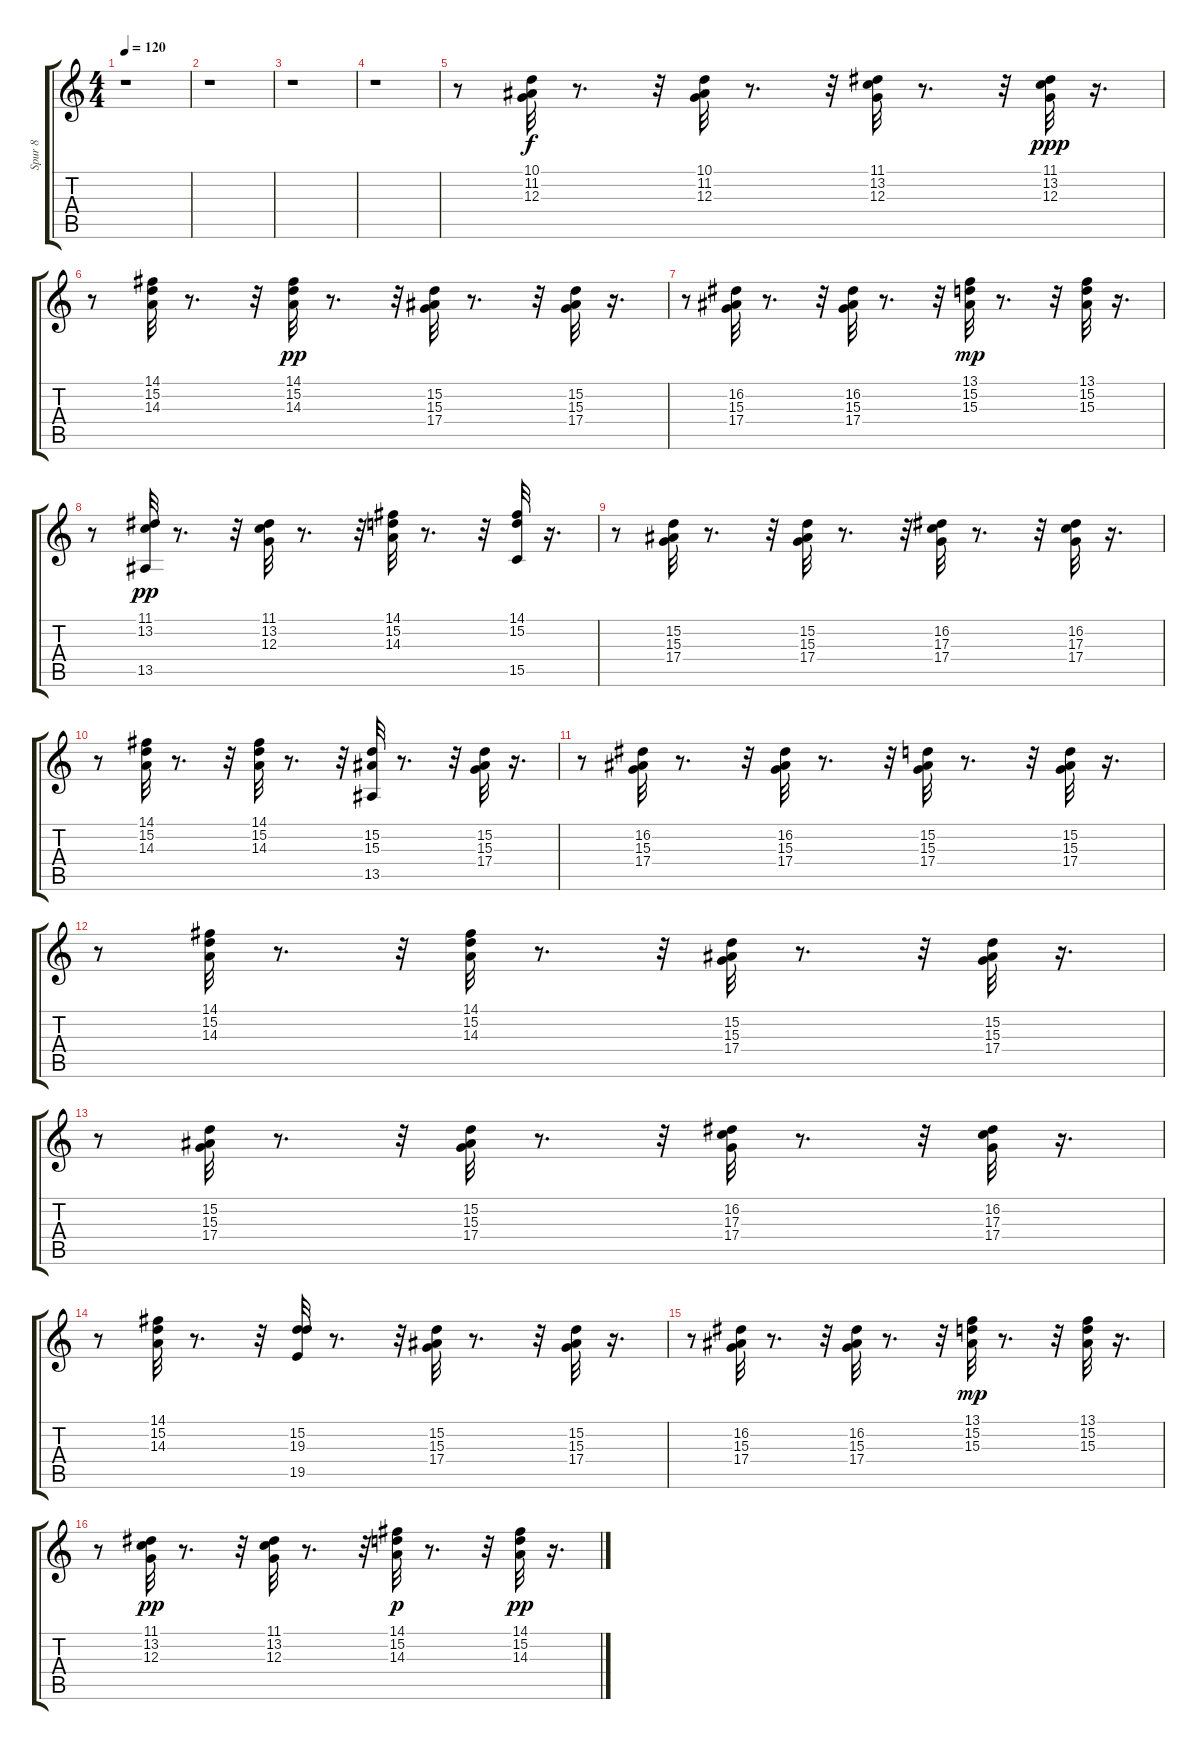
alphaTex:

\track ("Spur 8" "Spur 8") {instrument xylophone}
\staff {score tabs}
\tuning (E4 B3 G3 D3 A2 E2) {hide}
\ts (4 4)
\tempo 120
\clef g2
\ks c
r.1{dy f instrument xylophone} |
r.1 |
r.1 |
r.1 |
r.8 (10.1 11.2 12.3).32 r.8{d} r.32 (10.1 11.2 12.3).32 r.8{d} r.32 (11.1 13.2 12.3).32 r.8{d} r.32 (11.1 13.2 12.3).32{dy ppp} r.16{d} |
r.8 (14.1 15.2 14.3).32 r.8{d} r.32 (14.1 15.2 14.3).32{dy pp} r.8{d} r.32 (15.2 15.3 17.4).32 r.8{d} r.32 (15.2 15.3 17.4).32 r.16{d} |
r.8 (16.2 15.3 17.4).32 r.8{d} r.32 (16.2 15.3 17.4).32 r.8{d} r.32 (13.1 15.2 15.3).32{dy mp} r.8{d} r.32 (13.1 15.2 15.3).32 r.16{d} |
r.8 (11.1 13.2 13.5).32{dy pp} r.8{d} r.32 (11.1 13.2 12.3).32 r.8{d} r.32 (14.1 15.2 14.3).32 r.8{d} r.32 (14.1 15.2 15.5).32 r.16{d} |
r.8 (15.2 15.3 17.4).32 r.8{d} r.32 (15.2 15.3 17.4).32 r.8{d} r.32 (16.2 17.3 17.4).32 r.8{d} r.32 (16.2 17.3 17.4).32 r.16{d} |
r.8 (14.1 15.2 14.3).32 r.8{d} r.32 (14.1 15.2 14.3).32 r.8{d} r.32 (15.2 15.3 13.5).32 r.8{d} r.32 (15.2 15.3 17.4).32 r.16{d} |
r.8 (16.2 15.3 17.4).32 r.8{d} r.32 (16.2 15.3 17.4).32 r.8{d} r.32 (15.2 15.3 17.4).32 r.8{d} r.32 (15.2 15.3 17.4).32 r.16{d} |
r.8 (14.1 15.2 14.3).32 r.8{d} r.32 (14.1 15.2 14.3).32 r.8{d} r.32 (15.2 15.3 17.4).32 r.8{d} r.32 (15.2 15.3 17.4).32 r.16{d} |
r.8 (15.2 15.3 17.4).32 r.8{d} r.32 (15.2 15.3 17.4).32 r.8{d} r.32 (16.2 17.3 17.4).32 r.8{d} r.32 (16.2 17.3 17.4).32 r.16{d} |
r.8 (14.1 15.2 14.3).32 r.8{d} r.32 (15.2 19.3 19.5).32 r.8{d} r.32 (15.2 15.3 17.4).32 r.8{d} r.32 (15.2 15.3 17.4).32 r.16{d} |
r.8 (16.2 15.3 17.4).32 r.8{d} r.32 (16.2 15.3 17.4).32 r.8{d} r.32 (13.1 15.2 15.3).32{dy mp} r.8{d} r.32 (13.1 15.2 15.3).32 r.16{d} |
r.8 (11.1 13.2 12.3).32{dy pp} r.8{d} r.32 (11.1 13.2 12.3).32 r.8{d} r.32 (14.1 15.2 14.3).32{dy p} r.8{d} r.32 (14.1 15.2 14.3).32{dy pp} r.16{d}
